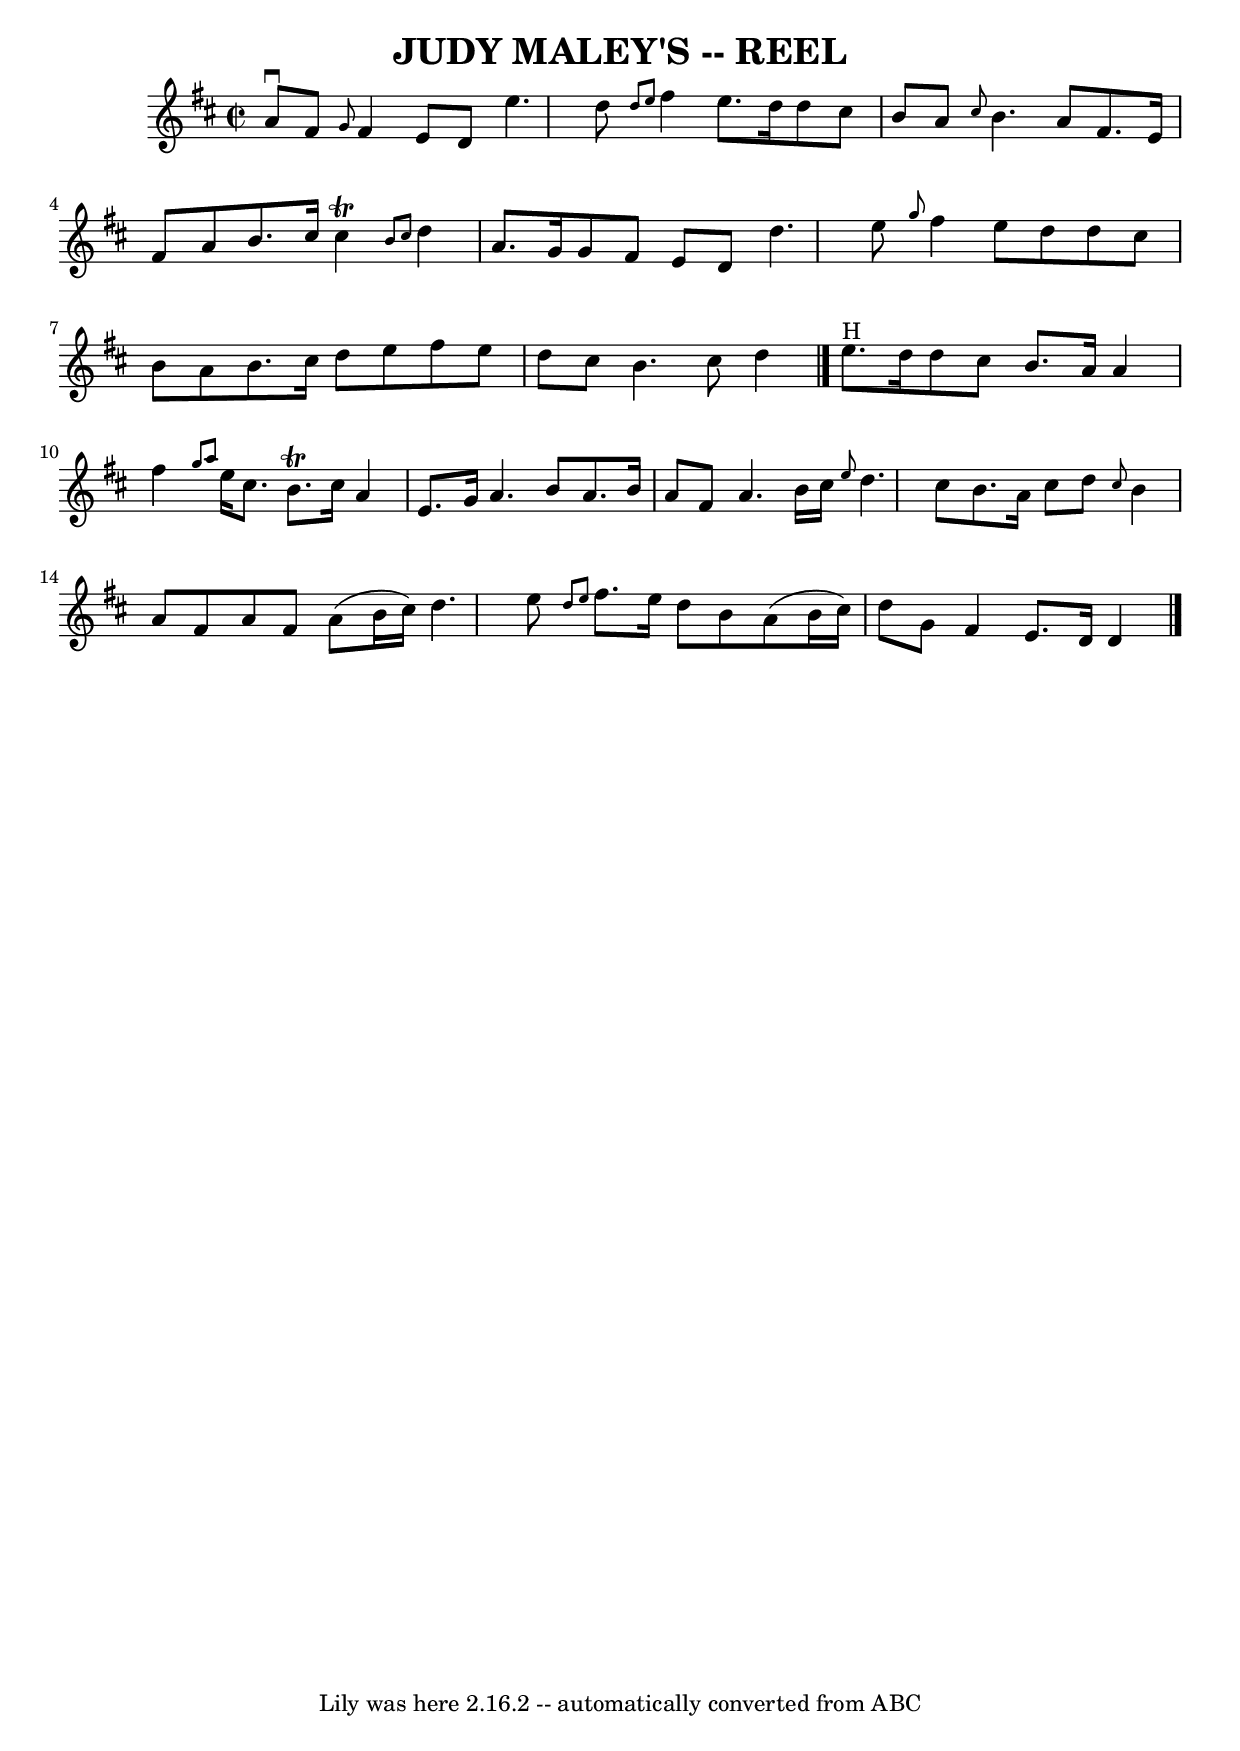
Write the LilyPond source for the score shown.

\version "2.16.2"
\include "Mammoth.ily"
\header {
  %% book = "Ryan's Mammoth Collection of Fiddle Tunes"
  crossRefNumber = "1"
  footnotes = ""
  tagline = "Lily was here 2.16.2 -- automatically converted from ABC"
  title = "JUDY MALEY'S -- REEL"

}
voicedefault =  {


  \override Staff.TimeSignature #'style = #'C
  \time 2/2 
  \key d \major
  a'8^\downbow fis'8    |
  \grace {    
    g'8  
  } fis'4 e'8 d'8 e''4. d''8    |
  \grace { d''8    
	   e''8  
	 } fis''4 e''8. d''16 d''8 cis''8 b'8 a'8    |
  
  \grace { cis''8  
	 } b'4. a'8 fis'8. e'16 fis'8 a'8     |
  b'8. cis''16 cis''4^\trill \grace { b'8 cis''8  
				    }   
  d''4 a'8. g'16    |
  g'8 fis'8 e'8 d'8 d''4.    
  e''8    |
  \grace { g''8  
	 } fis''4 e''8 d''8 d''8 cis''8 
  b'8 a'8    |
  b'8. cis''16 d''8 e''8 fis''8 e''8   
  d''8 cis''8    |
  b'4. cis''8 d''4      \bar "|." e''8.^"H" d''16    |
  d''8 cis''8 b'8. a'16 a'4 fis''4     |
  \grace { g''8 a''8  
	 } e''16 cis''8. b'8.^\trill   
  cis''16 a'4 e'8. g'16    |
  a'4. b'8 a'8. b'16 a'8 
  fis'8    |
  a'4. b'16 cis''16  \grace { e''8  
			    } d''4.    
  cis''8    |
  b'8. a'16 cis''8 d''8  \grace { cis''8  
				}   
  b'4 a'8 fis'8    |
  a'8 fis'8 a'8 (b'16 cis''16) 
  d''4. e''8    |
  \grace { d''8 e''8  
	 } fis''8. e''16    
  d''8 b'8 a'8 (b'16 cis''16) d''8 g'8    |
  fis'4    
  e'8. d'16 d'4    \bar "|."   

}

\score{
  <<

    \context Staff="default"
    {
      \voicedefault 
      
    }

  >>
  \layout {
    
  }
  \midi {
  }

}
